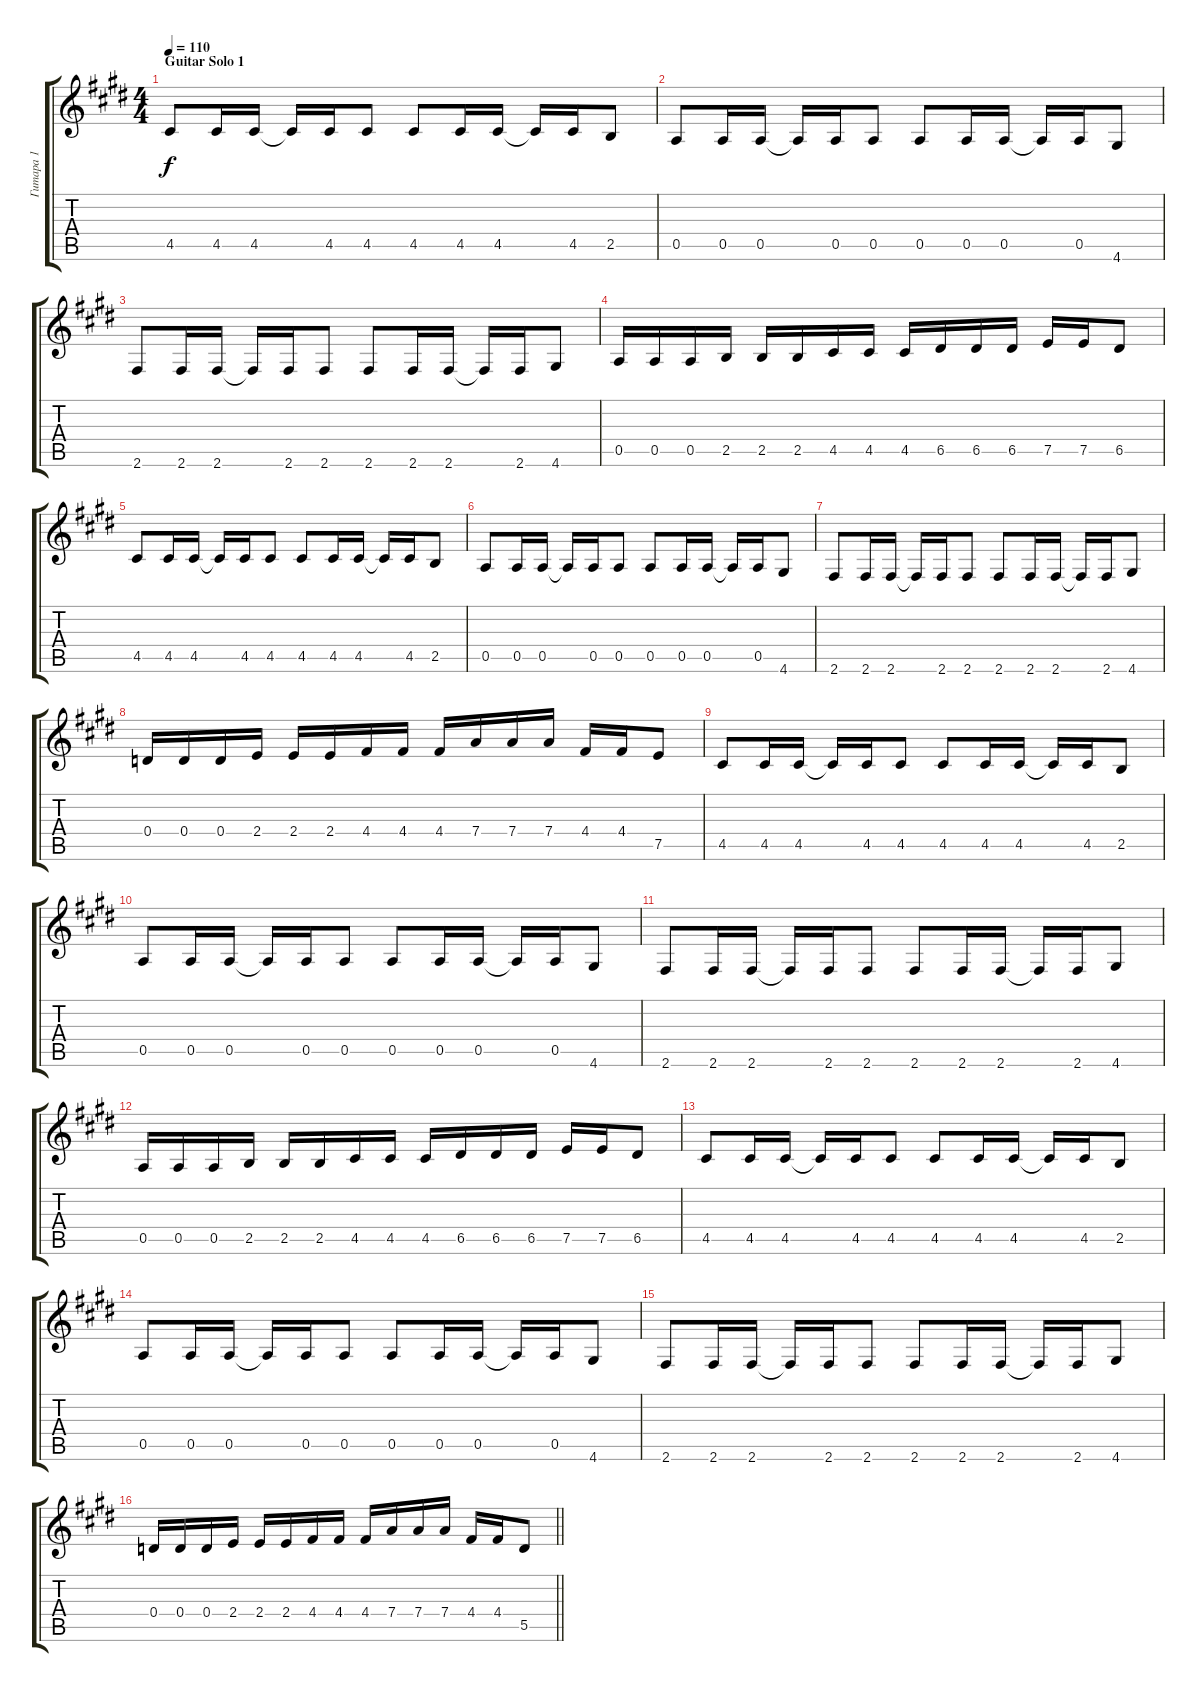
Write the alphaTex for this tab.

\track ("Гитара 1" "Гитара 1") {instrument distortionguitar}
\staff {score tabs}
\tuning (E4 B3 G3 D3 A2 E2) {hide}
\ts (4 4)
\section ("" "Guitar Solo 1")
\tempo 110
\clef g2
\ks c#minor
4.5.8{dy f volume 15} 4.5.16 4.5.16 4.5{t}.16 4.5.16 4.5.8 4.5.8 4.5.16 4.5.16 4.5{t}.16 4.5.16 2.5.8 |
0.5.8 0.5.16 0.5.16 0.5{t}.16 0.5.16 0.5.8 0.5.8 0.5.16 0.5.16 0.5{t}.16 0.5.16 4.6.8 |
2.6.8 2.6.16 2.6.16 2.6{t}.16 2.6.16 2.6.8 2.6.8 2.6.16 2.6.16 2.6{t}.16 2.6.16 4.6.8 |
0.5.16 0.5.16 0.5.16 2.5.16 2.5.16 2.5.16 4.5.16 4.5.16 4.5.16 6.5.16 6.5.16 6.5.16 7.5.16 7.5.16 6.5.8 |
4.5.8 4.5.16 4.5.16 4.5{t}.16 4.5.16 4.5.8 4.5.8 4.5.16 4.5.16 4.5{t}.16 4.5.16 2.5.8 |
0.5.8 0.5.16 0.5.16 0.5{t}.16 0.5.16 0.5.8 0.5.8 0.5.16 0.5.16 0.5{t}.16 0.5.16 4.6.8 |
2.6.8 2.6.16 2.6.16 2.6{t}.16 2.6.16 2.6.8 2.6.8 2.6.16 2.6.16 2.6{t}.16 2.6.16 4.6.8 |
0.4.16 0.4.16 0.4.16 2.4.16 2.4.16 2.4.16 4.4.16 4.4.16 4.4.16 7.4.16 7.4.16 7.4.16 4.4.16 4.4.16 7.5.8 |
4.5.8 4.5.16 4.5.16 4.5{t}.16 4.5.16 4.5.8 4.5.8 4.5.16 4.5.16 4.5{t}.16 4.5.16 2.5.8 |
0.5.8 0.5.16 0.5.16 0.5{t}.16 0.5.16 0.5.8 0.5.8 0.5.16 0.5.16 0.5{t}.16 0.5.16 4.6.8 |
2.6.8 2.6.16 2.6.16 2.6{t}.16 2.6.16 2.6.8 2.6.8 2.6.16 2.6.16 2.6{t}.16 2.6.16 4.6.8 |
0.5.16 0.5.16 0.5.16 2.5.16 2.5.16 2.5.16 4.5.16 4.5.16 4.5.16 6.5.16 6.5.16 6.5.16 7.5.16 7.5.16 6.5.8 |
4.5.8 4.5.16 4.5.16 4.5{t}.16 4.5.16 4.5.8 4.5.8 4.5.16 4.5.16 4.5{t}.16 4.5.16 2.5.8 |
0.5.8 0.5.16 0.5.16 0.5{t}.16 0.5.16 0.5.8 0.5.8 0.5.16 0.5.16 0.5{t}.16 0.5.16 4.6.8 |
2.6.8 2.6.16 2.6.16 2.6{t}.16 2.6.16 2.6.8 2.6.8 2.6.16 2.6.16 2.6{t}.16 2.6.16 4.6.8 |
\barLineRight lightlight
0.4.16 0.4.16 0.4.16 2.4.16 2.4.16 2.4.16 4.4.16 4.4.16 4.4.16 7.4.16 7.4.16 7.4.16 4.4.16 4.4.16 5.5.8
